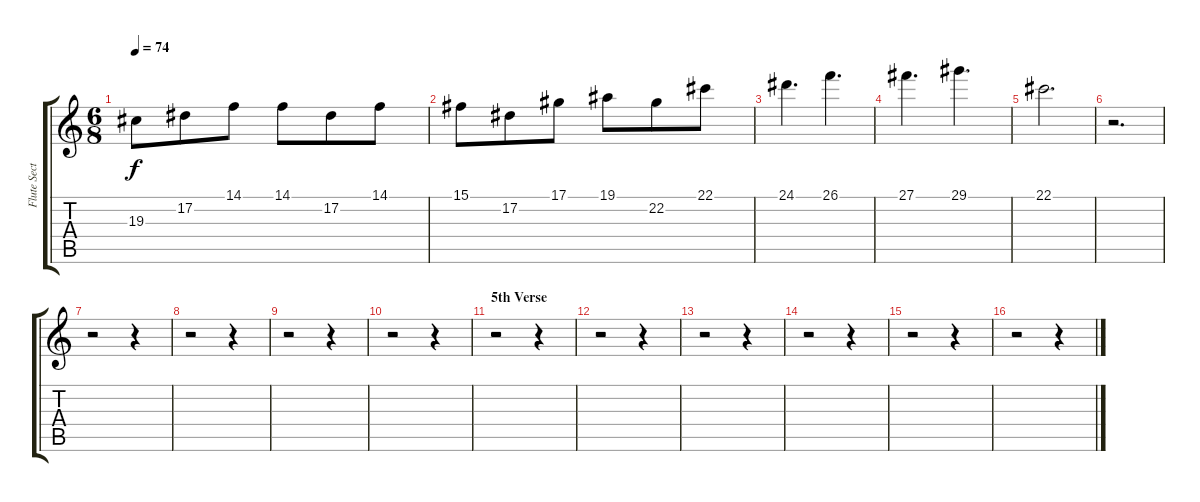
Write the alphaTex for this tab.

\track ("Flute Section (SF Symphony)" "Flute Sect") {instrument flute}
\staff {score tabs}
\tuning (Eb4 Bb3 Gb3 Db3 Ab2 Eb2) {hide}
\ts (6 8)
\tempo 74
\clef g2
\ks c
19.3.8{dy f} 17.2.8 14.1.8 14.1.8 17.2.8 14.1.8 |
15.1.8 17.2.8 17.1.8 19.1.8 22.2.8 22.1.8 |
24.1.4{d} 26.1.4{d} |
27.1.4{d} 29.1.4{d} |
22.1.2{d} |
r.2{d} |
r.2 r.4 |
r.2 r.4 |
r.2 r.4 |
r.2 r.4 |
\section ("" "5th Verse")
r.2 r.4 |
r.2 r.4 |
r.2 r.4 |
r.2 r.4 |
r.2 r.4 |
r.2 r.4
